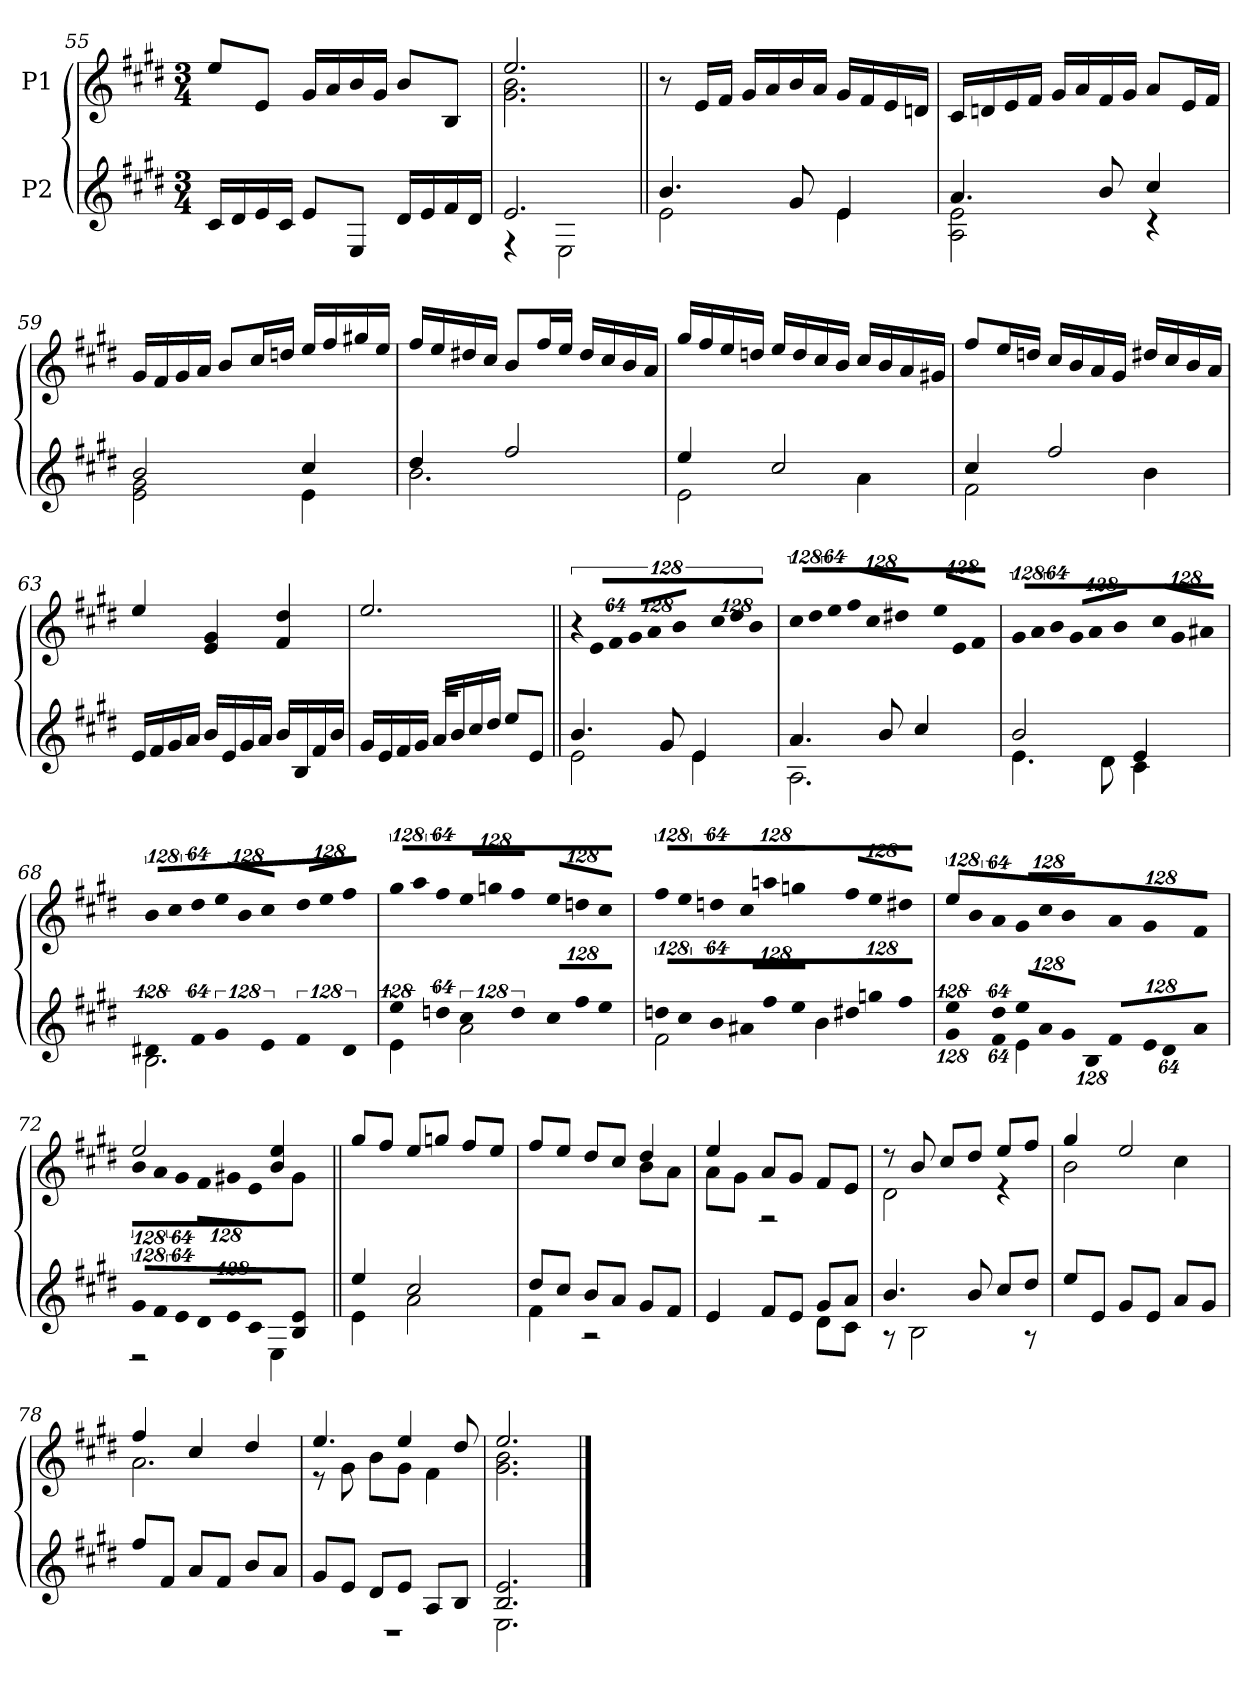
**kern	**kern
*part2	*part1
*staff2	*staff1
*I"P2	*I"P1
*clefG2	*clefG2
*ITrd7c12	*ITrd7c12
*k[f#c#g#d#]	*k[f#c#g#d#]
*E:	*E:
*M3/4	*M3/4
=55	=55
*	*^
16C#i/LL	8ei/L	2ryy
16D#i/	.	.
16Ei/	8Ei/J	.
16C#i/JJ	.	.
8Ei/L	16G#i/LL	.
.	16Ai/	.
8EEi/J	16Bi/	.
.	16G#i/JJ	.
16D#i/LL	8Bi/L	4ryy
16Ei/	.	.
16F#i/	8BBi/J	.
16D#i/JJ	.	.
=56	=56	=56
*^	*	*
2.Ei/	4r	2.ei/	2.G#i\ 2.Bi
.	2EEi\	.	.
*	*	*v	*v
!!LO:PB:g=z
=57||	=57||	=57||
4.Bi/	2Ei\	8r
.	.	16Ei/LL
.	.	16F#i/JJ
.	.	16G#i/LL
.	.	16Ai/
8G#i/	.	16Bi/
.	.	16Ai/JJ
4Ei/	4Ei\	16G#i/LL
.	.	16F#i/
.	.	16Ei/
.	.	16Dni/JJ
=58	=58	=58
4.Ai/	2AAi\ 2Ei	16C#i/LL
.	.	16Dni/
.	.	16Ei/
.	.	16F#i/JJ
.	.	16G#i/LL
.	.	16Ai/
8Bi/	.	16F#i/
.	.	16G#i/JJ
4c#i/	4r	8Ai/L
.	.	16Ei/L
.	.	16F#i/JJ
=59	=59	=59
2Bi/	2Ei\ 2G#i	16G#i/LL
.	.	16F#i/
.	.	16G#i/
.	.	16Ai/JJ
.	.	8Bi/L
.	.	16c#i/L
.	.	16dni/JJ
4c#i/	4Ei\	16ei/LL
.	.	16f#i/
.	.	16g#Xi/
.	.	16ei/JJ
=60	=60	=60
4d#i/	2.Bi\	16f#i/LL
.	.	16ei/
.	.	16d#Xi/
.	.	16c#i/JJ
2f#i/	.	8Bi/L
.	.	16f#i/L
.	.	16ei/JJ
.	.	16d#i/LL
.	.	16c#i/
.	.	16Bi/
.	.	16Ai/JJ
!!LO:LB:g=z
=61	=61	=61
4ei/	2Ei\	16g#i/LL
.	.	16f#i/
.	.	16ei/
.	.	16dni/JJ
2c#i/	.	16ei/LL
.	.	16di/
.	.	16c#i/
.	.	16Bi/JJ
.	4Ai\	16c#i/LL
.	.	16Bi/
.	.	16Ai/
.	.	16G#Xi/JJ
=62	=62	=62
4c#i/	2F#i\	8f#i/L
.	.	16ei/L
.	.	16dni/JJ
2f#i/	.	16c#i/LL
.	.	16Bi/
.	.	16Ai/
.	.	16G#i/JJ
.	4Bi\	16d#Xi/LL
.	.	16c#i/
.	.	16Bi/
.	.	16Ai/JJ
*v	*v	*
=63	=63
16Ei/LL	4ei/
16F#i/	.
16G#i/	.
16Ai/JJ	.
16Bi/LL	4Ei/ 4G#i
16Ei/	.
16G#i/	.
16Ai/JJ	.
16Bi/LL	4F#i/ 4d#i
16BBi/	.
16F#i/	.
16Bi/JJ	.
!!LO:LB:g=z
=64	=64
*^	*
2.r	16G#i/LL	2.ei/
.	16Ei/	.
.	16F#i/	.
.	16G#i/JJ	.
.	16Ai/LL	.
.	16Bi/	.
.	16c#i/	.
.	16d#i/JJ	.
.	8ei/L	.
.	8Ei/J	.
=65||	=65||	=65||
!	!	!LO:N:vis=8
4.Bi/	2Ei\	1024%85r
!	!	!LO:N:vis=8
.	.	1024%85Ei/L
!	!	!LO:N:vis=8
.	.	512%43F#i/J
!	!	!LO:N:vis=8
.	.	1024%85G#i/L
!	!	!LO:N:vis=8
.	.	1024%85Ai/
8G#i/	.	.
!	!	!LO:N:vis=8
.	.	512%43Bi/J
!	!	!LO:N:vis=8
4Ei/	4Ei\	1024%85c#i/L
!	!	!LO:N:vis=8
.	.	1024%85d#i/
!	!	!LO:N:vis=8
.	.	512%43Bi/J
=66	=66	=66
!	!	!LO:N:vis=8
4.Ai/	2.AAi\	1024%85c#i/L
!	!	!LO:N:vis=8
.	.	1024%85d#i/
!	!	!LO:N:vis=8
.	.	512%43ei/J
!	!	!LO:N:vis=8
.	.	1024%85f#i/L
!	!	!LO:N:vis=8
.	.	1024%85c#i/
8Bi/	.	.
!	!	!LO:N:vis=8
.	.	512%43d#Xi/J
!	!	!LO:N:vis=8
4c#i/	.	1024%85ei/L
!	!	!LO:N:vis=8
.	.	1024%85Ei/
!	!	!LO:N:vis=8
.	.	512%43F#i/J
=67	=67	=67
!	!	!LO:N:vis=8
2Bi/	4.Ei\	1024%85G#i/L
!	!	!LO:N:vis=8
.	.	1024%85Ai/
!	!	!LO:N:vis=8
.	.	512%43Bi/J
!	!	!LO:N:vis=8
.	.	1024%85G#i/L
!	!	!LO:N:vis=8
.	.	1024%85Ai/
.	8D#i\	.
!	!	!LO:N:vis=8
.	.	512%43Bi/J
!	!	!LO:N:vis=8
4Ei/	4C#i\	1024%85c#i/L
!	!	!LO:N:vis=8
.	.	1024%85G#i/
!	!	!LO:N:vis=8
.	.	512%43A#Xi/J
!!LO:LB:g=z
=68	=68	=68
!LO:N:vis=4	!	!LO:N:vis=8
512%85D#Xi/	2.BBi\	1024%85Bi/L
!	!	!LO:N:vis=8
.	.	1024%85c#i/
!LO:N:vis=8	!	!LO:N:vis=8
512%43F#i/	.	512%43d#i/J
!LO:N:vis=4	!	!LO:N:vis=8
512%85G#i/	.	1024%85ei/L
!	!	!LO:N:vis=8
.	.	1024%85Bi/
!LO:N:vis=8	!	!LO:N:vis=8
512%43Ei/	.	512%43c#i/J
!LO:N:vis=4	!	!LO:N:vis=8
512%85F#i/	.	1024%85d#i/L
!	!	!LO:N:vis=8
.	.	1024%85ei/
!LO:N:vis=8	!	!LO:N:vis=8
512%43D#i/	.	512%43f#i/J
=69	=69	=69
!LO:N:vis=4	!	!LO:N:vis=8
512%85ei/	4Ei\	1024%85g#i/L
!	!	!LO:N:vis=8
.	.	1024%85ai/
!LO:N:vis=8	!	!LO:N:vis=8
512%43dni/	.	512%43f#i/J
!LO:N:vis=4	!	!LO:N:vis=8
512%85c#i/	2Ai\	1024%85ei/L
!	!	!LO:N:vis=8
.	.	1024%85gni/
!LO:N:vis=8	!	!LO:N:vis=8
512%43di/	.	512%43f#i/J
!LO:N:vis=8	!	!LO:N:vis=8
1024%85c#i/L	.	1024%85ei/L
!LO:N:vis=8	!	!LO:N:vis=8
1024%85f#i/	.	1024%85dni/
!LO:N:vis=8	!	!LO:N:vis=8
512%43ei/J	.	512%43c#i/J
=70	=70	=70
!LO:N:vis=8	!	!LO:N:vis=8
1024%85dni/L	2F#i\	1024%85f#i/L
!LO:N:vis=8	!	!LO:N:vis=8
1024%85c#i/	.	1024%85ei/
!LO:N:vis=8	!	!LO:N:vis=8
512%43Bi/J	.	512%43dni/J
!LO:N:vis=8	!	!LO:N:vis=8
1024%85A#Xi/L	.	1024%85c#i/L
!LO:N:vis=8	!	!LO:N:vis=8
1024%85f#i/	.	1024%85ani/
!LO:N:vis=8	!	!LO:N:vis=8
512%43ei/J	.	512%43gni/J
!LO:N:vis=8	!	!LO:N:vis=8
1024%85d#Xi/L	4Bi\	1024%85f#i/L
!LO:N:vis=8	!	!LO:N:vis=8
1024%85gni/	.	1024%85ei/
!LO:N:vis=8	!	!LO:N:vis=8
512%43f#i/J	.	512%43d#Xi/J
=71	=71	=71
!LO:N:vis=4	!	!
*	*Xbrackettup	*
!	!LO:N:vis=4	!LO:N:vis=8
*	*	*^
512%85ei/	512%85G#i\	1024%85ei/L	2ryy
!	!	!LO:N:vis=8	!
.	.	1024%85Bi/	.
!LO:N:vis=8	!LO:N:vis=8	!LO:N:vis=8	!
512%43d#i/	512%43F#i\	512%43Ai/J	.
*brackettup	*	*	*
!LO:N:vis=8	!	!LO:N:vis=8	!
1024%85ei/L	4Ei\	1024%85G#i/L	.
!LO:N:vis=8	!	!LO:N:vis=8	!
1024%85Ai/	.	1024%85c#i/	.
!LO:N:vis=8	!	!LO:N:vis=8	!
512%43G#i/J	.	512%43Bi/J	.
!LO:N:vis=8	!	!	!
*	*Xbrackettup	*	*
!	!LO:N:vis=4	!LO:N:vis=8	!
1024%85F#i/L	512%85BBi\	1024%85Ai/L	8ryy
!LO:N:vis=8	!	!LO:N:vis=8	!
1024%85Ei/	.	1024%85G#i/	.
.	.	.	32ryy
.	.	.	128ryy
.	.	.	512ryy
!LO:N:vis=8	!LO:N:vis=8	!LO:N:vis=8	!
512%43Ai/J	512%43D#i\	512%43F#i/J	16ryy
.	.	.	64ryy
.	.	.	256.ryy
!!LO:LB:g=z	!!
=72	=72	=72	=72
*brackettup	*	*	*
!LO:N:vis=8	!	!	!LO:N:vis=8
1024%85G#i/L	2r	2ei/	1024%85Bi\L
!LO:N:vis=8	!	!	!LO:N:vis=8
1024%85F#i/	.	.	1024%85Ai\
!LO:N:vis=8	!	!	!LO:N:vis=8
512%43Ei/J	.	.	512%43G#i\J
!LO:N:vis=8	!	!	!LO:N:vis=8
1024%85D#i/L	.	.	1024%85F#i\L
!LO:N:vis=8	!	!	!LO:N:vis=8
1024%85Ei/	.	.	1024%85G#Xi\
!LO:N:vis=8	!	!	!LO:N:vis=8
512%43C#i/J	.	.	512%43Ei\J
4BBi/ 4Ei	4EEi\	4Bi/ 4ei	4G#i\
=73||	=73||	=73||	=73||
4ei/	4Ei\	8g#i/L	2.ryy
.	.	8f#i/J	.
2c#i/	2Ai\	8ei/L	.
.	.	8gni/J	.
.	.	8f#i/L	.
.	.	8ei/J	.
=74	=74	=74	=74
8d#i/L	4F#i\	8f#i/L	4ryy
8c#i/J	.	8ei/J	.
8Bi/L	2r	8d#i/L	4ryy
8Ai/J	.	8c#i/J	.
8G#i/L	.	4d#i/	8Bi\L
8F#i/J	.	.	8Ai\J
=75	=75	=75	=75
4Ei/	2ryy	4ei/	8Ai\L
.	.	.	8G#i\J
8F#i/L	.	8Ai/L	2r
8Ei/J	.	8G#i/J	.
8G#i/L	8D#i\L	8F#i/L	.
8Ai/J	8C#i\J	8Ei/J	.
!!LO:LB:g=z	!!
=76	=76	=76	=76
4.Bi/	8r	8r	2D#i\
.	2BBi\	8Bi/	.
.	.	8c#i/L	.
8Bi/	.	8d#i/J	.
8c#i/L	.	8ei/L	4r
8d#i/J	8r	8f#i/J	.
*v	*v	*	*
=77	=77	=77
8ei/L	4g#i/	2Bi\
8Ei/J	.	.
8G#i/L	2ei/	.
8Ei/J	.	.
8Ai/L	.	4c#i\
8G#i/J	.	.
=78	=78	=78
8f#i/L	4f#i/	2.Ai\
8F#i/J	.	.
8Ai/L	4c#i/	.
8F#i/J	.	.
8Bi/L	4d#i/	.
8Ai/J	.	.
=79	=79	=79
*^	*	*
8G#i/L	2.r	4.ei/	8r
8Ei/J	.	.	8G#i\
8D#i/L	.	.	8Bi\L
8Ei/J	.	4ei/	8G#i\J
8AAi/L	.	.	4F#i\
8BBi/J	.	8d#i/	.
=80	=80	=80	=80
2.BBi/ 2.Ei	2.EEi\	2.ei/	2.G#i\ 2.Bi
*v	*v	*	*
*	*v	*v
==	==
*-	*-
